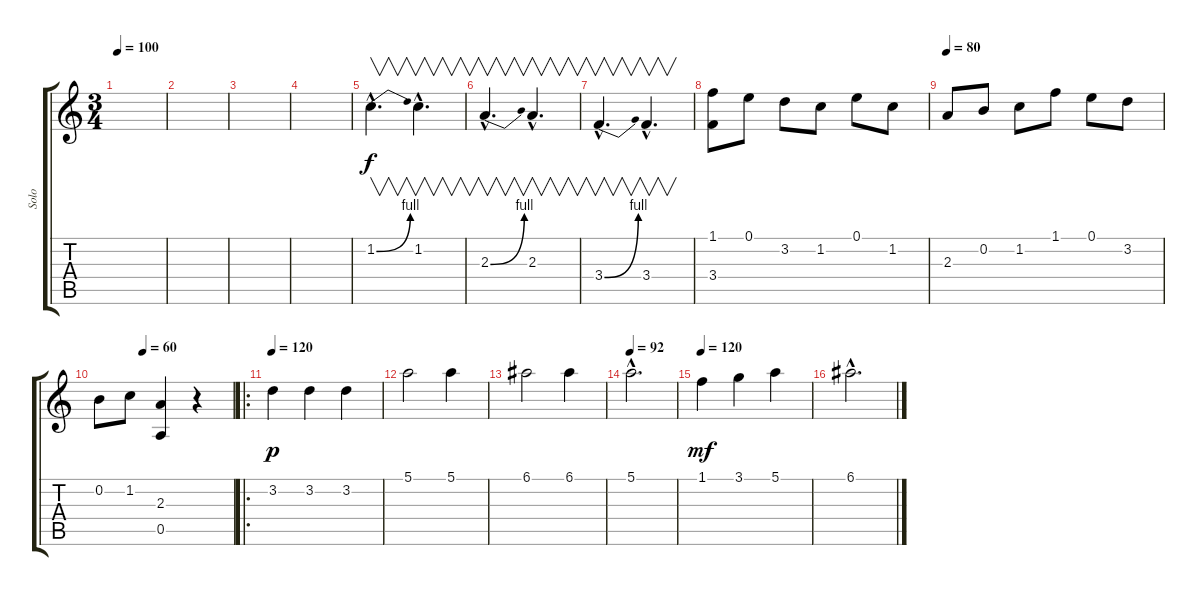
\track ("Solo" "Solo") {instrument overdrivenguitar}
\staff {score tabs}
\tuning (E4 B3 G3 D3 A2 E2) {hide}
\ts (3 4)
\tempo 100
\clef g2
\ks c
|
|
|
|
1.2{be (bend 0 0 60 4) hac}.4{v d instrument choiraahs} 1.2{hac}.4{v d} |
2.3{be (bend 0 0 60 4) hac}.4{v d} 2.3{hac}.4{v d} |
3.4{be (bend 0 0 60 4) hac}.4{v d} 3.4{hac}.4{v d} |
(1.1 3.4).8{instrument overdrivenguitar} 0.1.8 3.2.8 1.2.8 0.1.8 1.2.8 |
\tempo 80
2.3.8{volume 7} 0.2.8 1.2.8 1.1.8 0.1.8 3.2.8 |
\tempo (60 0.3333333333333333)
0.2.8 1.2.8 (2.3 0.5).4 r.4 |
\ro
\tempo 120
3.2.4{dy p volume 13 instrument overdrivenguitar} 3.2.4 3.2.4 |
5.1.2 5.1.4 |
6.1.2{volume 15} 6.1.4 |
\tempo 92
5.1{hac}.2{d} |
\tempo 120
1.1.4{dy mf} 3.1.4 5.1.4 |
6.1{hac}.2{d}
